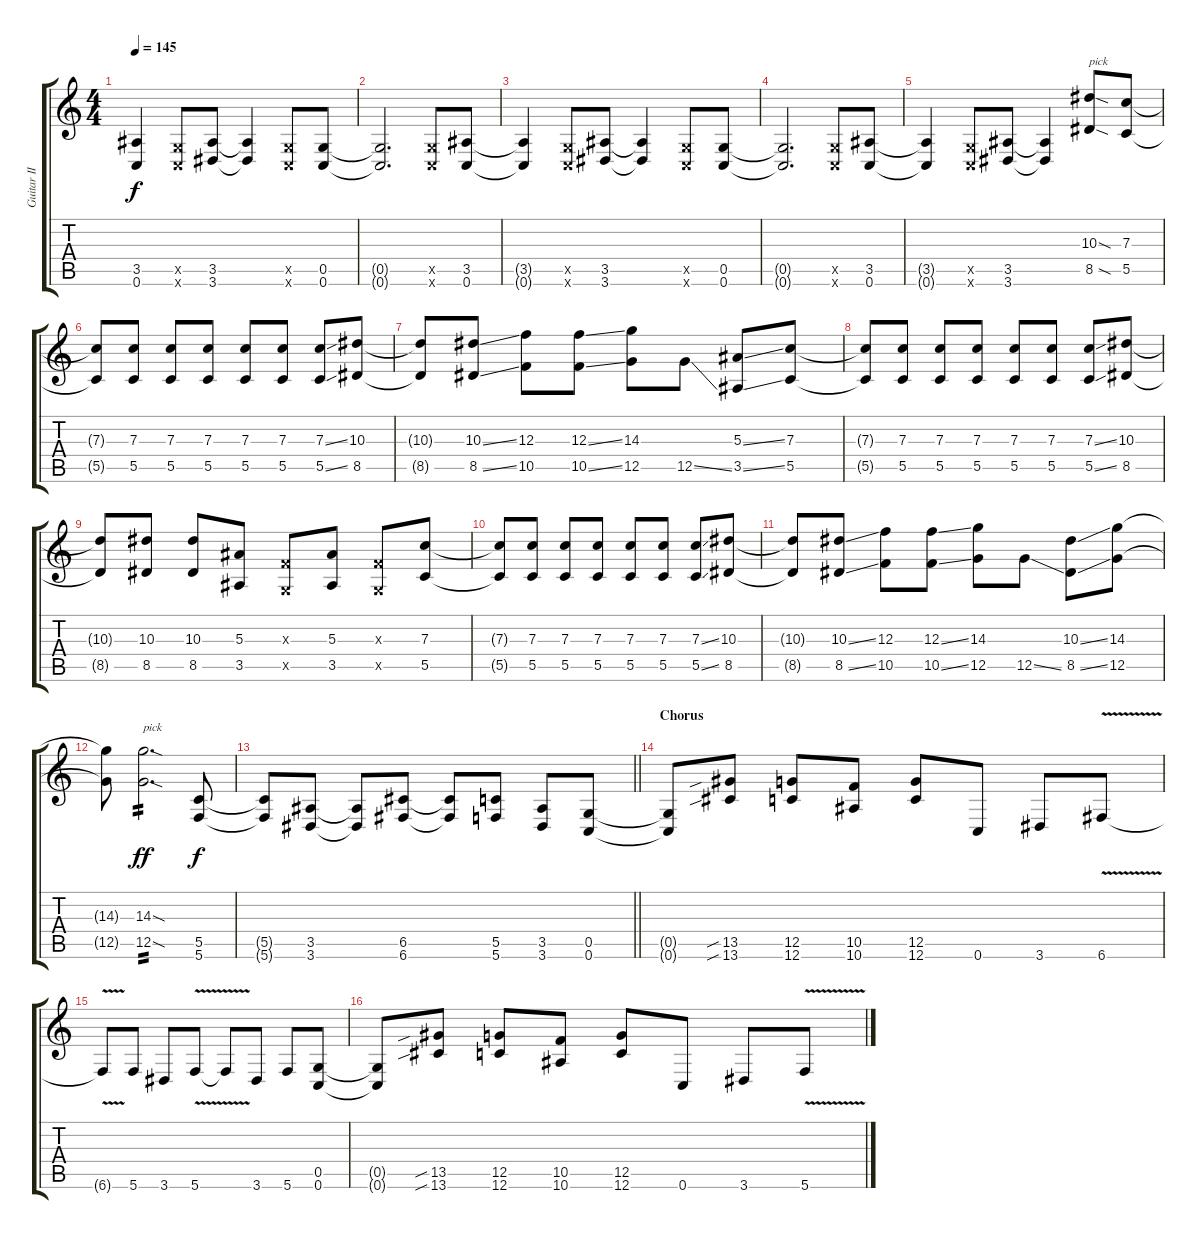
\track ("Guitar II" "Guitar II") {instrument distortionguitar}
\staff {score tabs}
\tuning (D4 A3 F3 C3 G2 C2) {hide}
\ts (4 4)
\tempo 145
\clef g2
\ks c
(3.5{t} 0.6{t}).4{dy f} (0.5{x} 0.6{x}).8 (3.5 3.6).8 (3.5{t} 3.6{t}).4 (0.5{x} 0.6{x}).8 (0.5 0.6).8 |
(0.5{t} 0.6{t}).2{d} (0.5{x} 0.6{x}).8 (3.5 0.6).8 |
(3.5{t} 0.6{t}).4 (0.5{x} 0.6{x}).8 (3.5 3.6).8 (3.5{t} 3.6{t}).4 (0.5{x} 0.6{x}).8 (0.5 0.6).8 |
(0.5{t} 0.6{t}).2{d} (0.5{x} 0.6{x}).8 (3.5 0.6).8 |
(3.5{t} 0.6{t}).4 (0.5{x} 0.6{x}).8 (3.5 3.6).8 (3.5{t} 3.6{t}).4 (10.3{sod} 8.5{sod}).8{txt "pick" instrument guitarharmonics} (7.3 5.5).8{instrument distortionguitar} |
(7.3{t} 5.5{t}).8 (7.3 5.5).8 (7.3 5.5).8 (7.3 5.5).8 (7.3 5.5).8 (7.3 5.5).8 (7.3{ss} 5.5{ss}).8 (10.3 8.5).8 |
(10.3{t} 8.5{t}).8 (10.3{ss} 8.5{ss}).8 (12.3 10.5).8 (12.3{ss} 10.5{ss}).8 (14.3 12.5).8 12.5{ss}.8 (5.3{ss} 3.5{ss}).8 (7.3 5.5).8 |
(7.3{t} 5.5{t}).8 (7.3 5.5).8 (7.3 5.5).8 (7.3 5.5).8 (7.3 5.5).8 (7.3 5.5).8 (7.3{ss} 5.5{ss}).8 (10.3 8.5).8 |
(10.3{t} 8.5{t}).8 (10.3 8.5).8 (10.3 8.5).8 (5.3 3.5).8 (0.3{x} 0.5{x}).8 (5.3 3.5).8 (0.3{x} 0.5{x}).8 (7.3 5.5).8 |
(7.3{t} 5.5{t}).8 (7.3 5.5).8 (7.3 5.5).8 (7.3 5.5).8 (7.3 5.5).8 (7.3 5.5).8 (7.3{ss} 5.5{ss}).8 (10.3 8.5).8 |
(10.3{t} 8.5{t}).8 (10.3{ss} 8.5{ss}).8 (12.3 10.5).8 (12.3{ss} 10.5{ss}).8 (14.3 12.5).8 12.5{ss}.8 (10.3{ss} 8.5{ss}).8 (14.3 12.5).8 |
(14.3{t} 12.5{t}).8 (14.3{sod} 12.5{sod}).2{d txt "pick" tp 2 dy ff instrument guitarharmonics} (5.5 5.6).8{dy f instrument distortionguitar} |
\barLineRight lightlight
(5.5{t} 5.6{t}).8 (3.5 3.6).8 (3.5{t} 3.6{t}).8 (6.5 6.6).8 (6.5{t} 6.6{t}).8 (5.5 5.6).8 (3.5 3.6).8 (0.5 0.6).8 |
\section ("" "Chorus")
(0.5{t} 0.6{t}).8 (13.5{sib} 13.6{sib}).8 (12.5 12.6).8 (10.5 10.6).8 (12.5 12.6).8 0.6.8 3.6.8 6.6{v}.8 |
6.6{t}.8 5.6.8 3.6.8 5.6{v}.8 5.6{t}.8 3.6.8 5.6.8 (0.5 0.6).8 |
(0.5{t} 0.6{t}).8 (13.5{sib} 13.6{sib}).8 (12.5 12.6).8 (10.5 10.6).8 (12.5 12.6).8 0.6.8 3.6.8 5.6{v}.8
